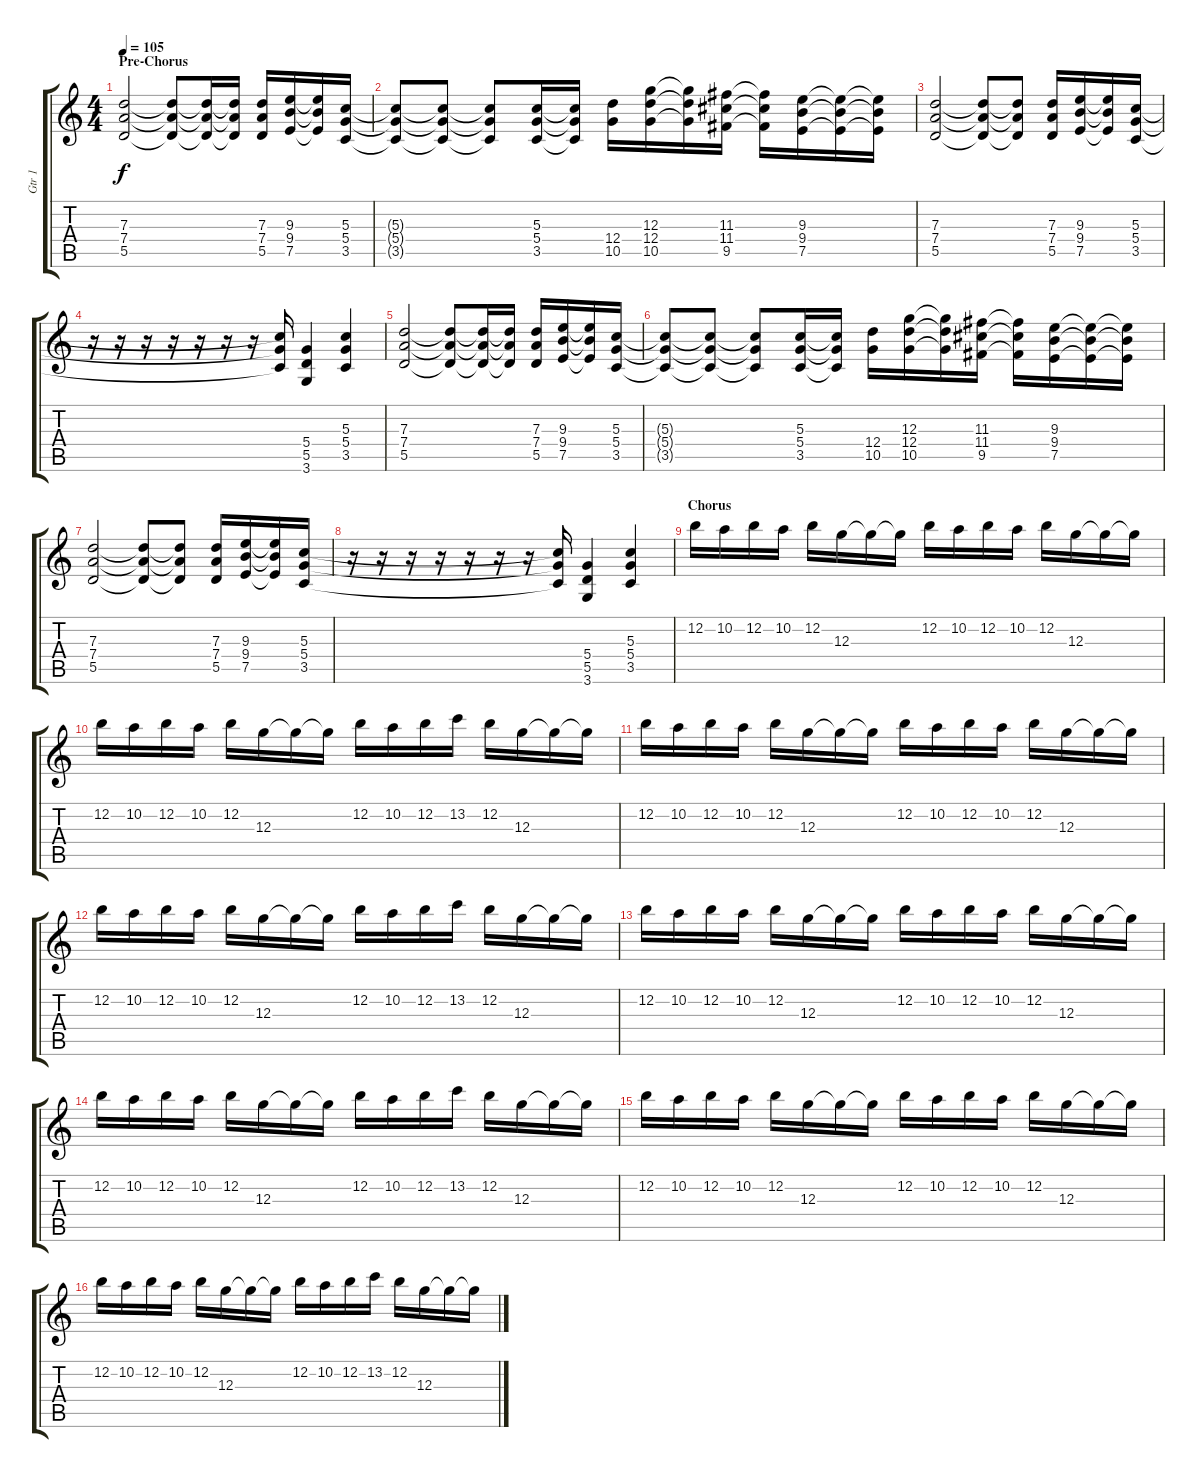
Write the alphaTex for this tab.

\track ("Gtr 1" "Gtr 1") {instrument overdrivenguitar}
\staff {score tabs}
\tuning (E4 B3 G3 D3 A2 E2) {hide}
\ts (4 4)
\section ("" "Pre-Chorus")
\tempo 105
\clef g2
\ks c
(7.3 7.4 5.5).2{dy f} (7.3{t} 7.4{t} 5.5{t}).8 (7.3{t} 7.4{t} 5.5{t}).16 (7.3{t} 7.4{t} 5.5{t}).16 (7.3 7.4 5.5).16 (9.3 9.4 7.5).16 (9.3{t} 9.4{t} 7.5{t}).16 (5.3 5.4 3.5).16 |
(5.3{t} 5.4{t} 3.5{t}).8 (5.3{t} 5.4{t} 3.5{t}).8 (5.3{t} 5.4{t} 3.5{t}).8 (5.3 5.4 3.5).16 (5.3{t} 5.4{t} 3.5{t}).16 (12.4 10.5).16 (12.3 12.4 10.5).16 (12.3{t} 12.4{t} 10.5{t}).16 (11.3 11.4 9.5).16 (11.3{t} 11.4{t} 9.5{t}).16 (9.3 9.4 7.5).16 (9.3{t} 9.4{t} 7.5{t}).16 (9.3{t} 9.4{t} 7.5{t}).16 |
(7.3 7.4 5.5).2 (7.3{t} 7.4{t} 5.5{t}).8 (7.3{t} 7.4{t} 5.5{t}).8 (7.3 7.4 5.5).16 (9.3 9.4 7.5).16 (9.3{t} 9.4{t} 7.5{t}).16 (5.3 5.4 3.5).16 |
r.16 r.16 r.16 r.16 r.16 r.16 r.16 (5.3{t} 5.4{t} 3.5{t}).16 (5.4 5.5 3.6).4 (5.3 5.4 3.5).4 |
(7.3 7.4 5.5).2 (7.3{t} 7.4{t} 5.5{t}).8 (7.3{t} 7.4{t} 5.5{t}).16 (7.3{t} 7.4{t} 5.5{t}).16 (7.3 7.4 5.5).16 (9.3 9.4 7.5).16 (9.3{t} 9.4{t} 7.5{t}).16 (5.3 5.4 3.5).16 |
(5.3{t} 5.4{t} 3.5{t}).8 (5.3{t} 5.4{t} 3.5{t}).8 (5.3{t} 5.4{t} 3.5{t}).8 (5.3 5.4 3.5).16 (5.3{t} 5.4{t} 3.5{t}).16 (12.4 10.5).16 (12.3 12.4 10.5).16 (12.3{t} 12.4{t} 10.5{t}).16 (11.3 11.4 9.5).16 (11.3{t} 11.4{t} 9.5{t}).16 (9.3 9.4 7.5).16 (9.3{t} 9.4{t} 7.5{t}).16 (9.3{t} 9.4{t} 7.5{t}).16 |
(7.3 7.4 5.5).2 (7.3{t} 7.4{t} 5.5{t}).8 (7.3{t} 7.4{t} 5.5{t}).8 (7.3 7.4 5.5).16 (9.3 9.4 7.5).16 (9.3{t} 9.4{t} 7.5{t}).16 (5.3 5.4 3.5).16 |
r.16 r.16 r.16 r.16 r.16 r.16 r.16 (5.3{t} 5.4{t} 3.5{t}).16 (5.4 5.5 3.6).4 (5.3 5.4 3.5).4 |
\section ("" "Chorus")
12.2.16 10.2.16 12.2.16 10.2.16 12.2.16 12.3.16 12.3{t}.16 12.3{t}.16 12.2.16 10.2.16 12.2.16 10.2.16 12.2.16 12.3.16 12.3{t}.16 12.3{t}.16 |
12.2.16 10.2.16 12.2.16 10.2.16 12.2.16 12.3.16 12.3{t}.16 12.3{t}.16 12.2.16 10.2.16 12.2.16 13.2.16 12.2.16 12.3.16 12.3{t}.16 12.3{t}.16 |
12.2.16 10.2.16 12.2.16 10.2.16 12.2.16 12.3.16 12.3{t}.16 12.3{t}.16 12.2.16 10.2.16 12.2.16 10.2.16 12.2.16 12.3.16 12.3{t}.16 12.3{t}.16 |
12.2.16 10.2.16 12.2.16 10.2.16 12.2.16 12.3.16 12.3{t}.16 12.3{t}.16 12.2.16 10.2.16 12.2.16 13.2.16 12.2.16 12.3.16 12.3{t}.16 12.3{t}.16 |
12.2.16 10.2.16 12.2.16 10.2.16 12.2.16 12.3.16 12.3{t}.16 12.3{t}.16 12.2.16 10.2.16 12.2.16 10.2.16 12.2.16 12.3.16 12.3{t}.16 12.3{t}.16 |
12.2.16 10.2.16 12.2.16 10.2.16 12.2.16 12.3.16 12.3{t}.16 12.3{t}.16 12.2.16 10.2.16 12.2.16 13.2.16 12.2.16 12.3.16 12.3{t}.16 12.3{t}.16 |
12.2.16 10.2.16 12.2.16 10.2.16 12.2.16 12.3.16 12.3{t}.16 12.3{t}.16 12.2.16 10.2.16 12.2.16 10.2.16 12.2.16 12.3.16 12.3{t}.16 12.3{t}.16 |
12.2.16 10.2.16 12.2.16 10.2.16 12.2.16 12.3.16 12.3{t}.16 12.3{t}.16 12.2.16 10.2.16 12.2.16 13.2.16 12.2.16 12.3.16 12.3{t}.16 12.3{t}.16
